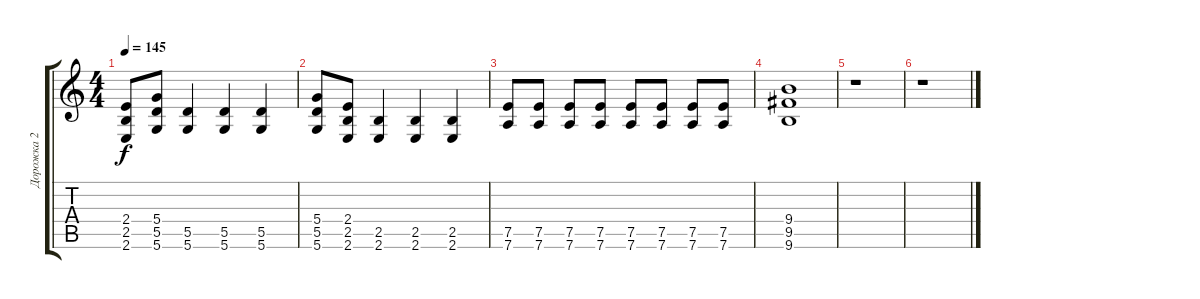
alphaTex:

\track ("Дорожка 2" "Дорожка 2") {instrument distortionguitar}
\staff {score tabs}
\tuning (E4 B3 G3 D3 A2 D2) {hide}
\ts (4 4)
\tempo 145
\clef g2
\ks c
(2.4 2.5 2.6).8{dy f} (5.4 5.5 5.6).8 (5.5 5.6).4 (5.5 5.6).4 (5.5 5.6).4 |
(5.4 5.5 5.6).8 (2.4 2.5 2.6).8 (2.5 2.6).4 (2.5 2.6).4 (2.5 2.6).4 |
(7.5 7.6).8 (7.5 7.6).8 (7.5 7.6).8 (7.5 7.6).8 (7.5 7.6).8 (7.5 7.6).8 (7.5 7.6).8 (7.5 7.6).8 |
(9.4 9.5 9.6).1 |
r.1 |
r.1
